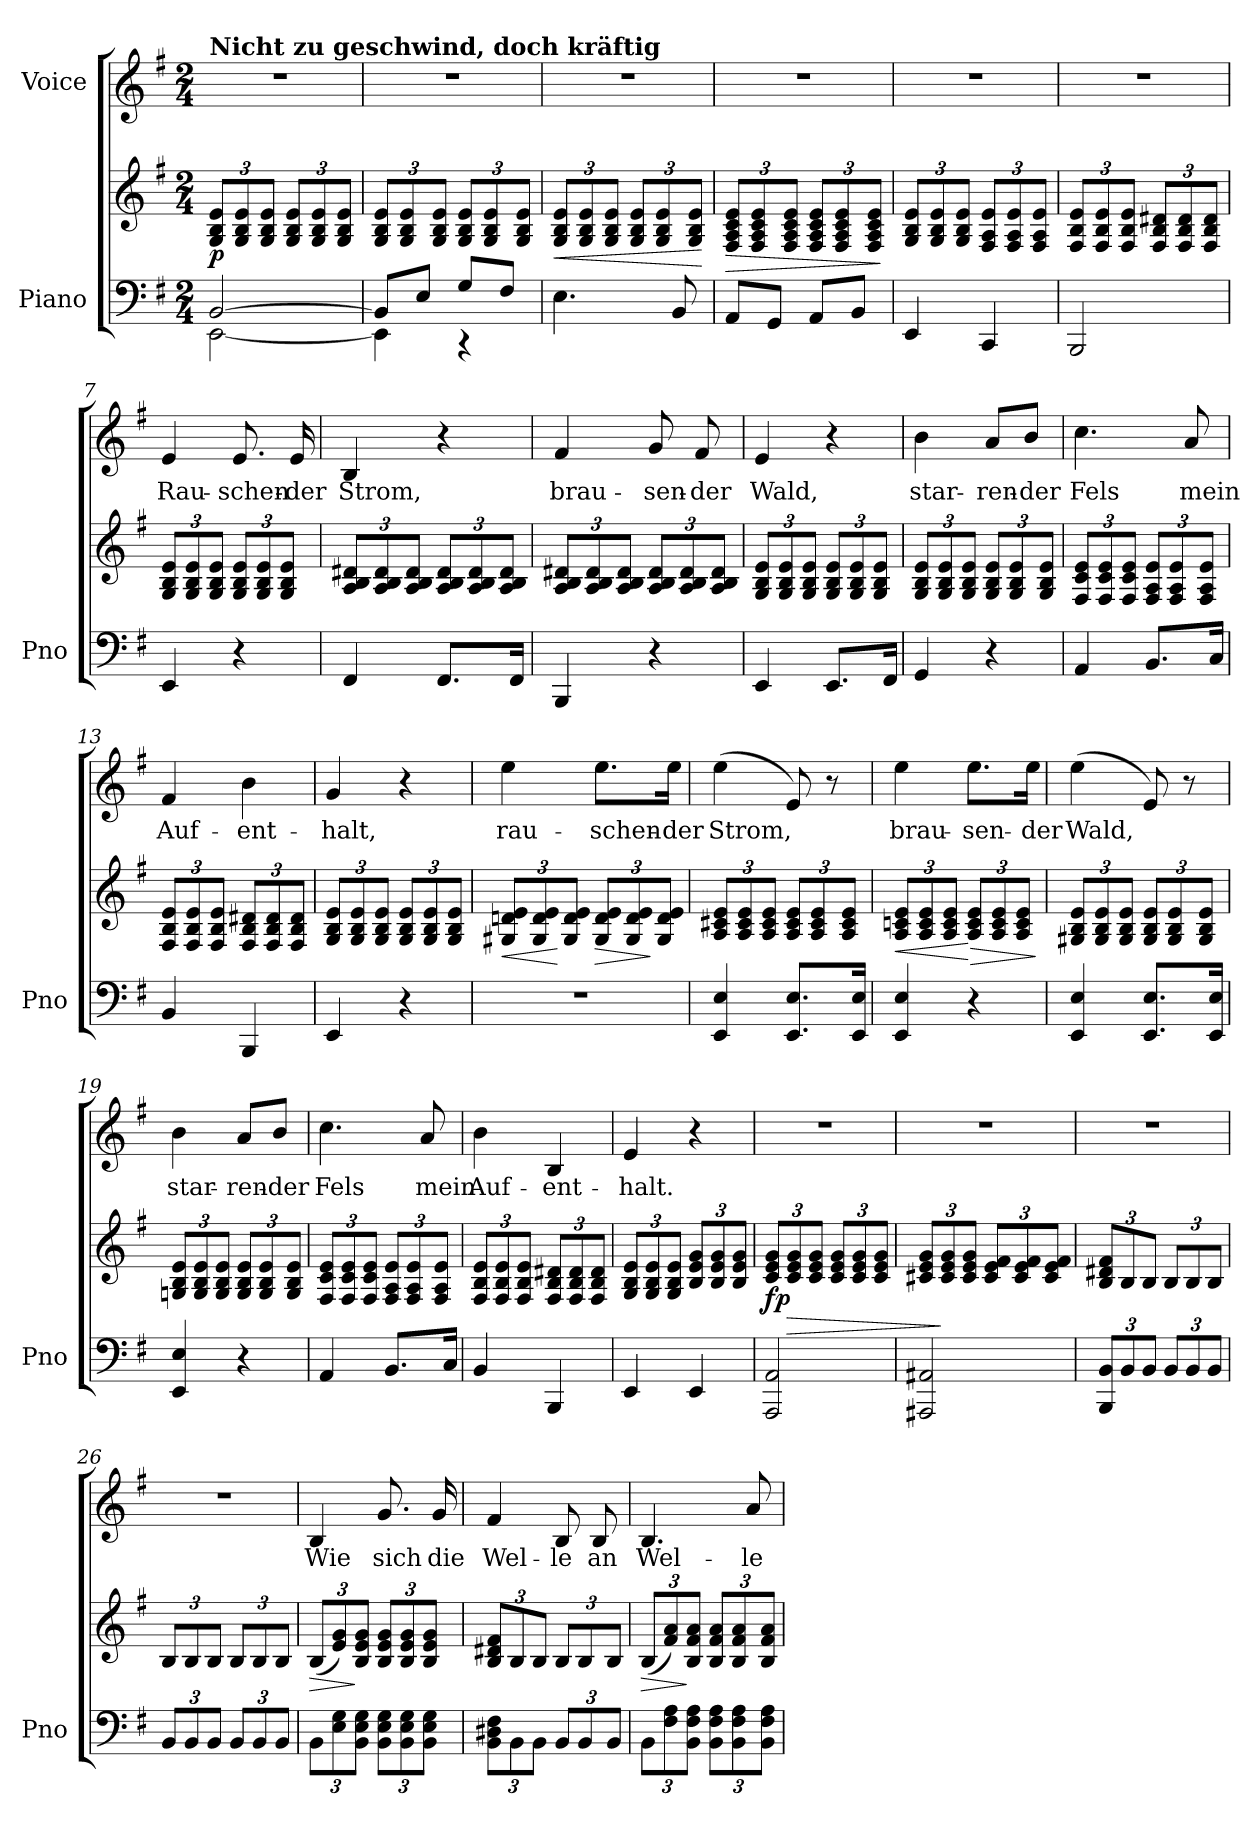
**kern	**kern	**dynam	**kern	**text
*part2	*part2	*part2	*part1	*part1
*staff3	*staff2	*staff2/3	*staff1	*staff1
*I"Piano	*	*	*I"Voice	*
*I'Pno	*	*	*	*
*clefF4	*clefG2	*	*clefG2	*
*k[f#]	*k[f#]	*	*k[f#]	*
*M2/4	*M2/4	*	*M2/4	*
=1	=1	=1	=1	=1
*^	*	*	*	*
*	*	*Xbrackettup	*	*	*
!	!	!	!	!LO:TX:a:B:t=Nicht zu geschwind, doch kräftig	!
!	!	!	!LO:DY:b	!	!
[2BB/	[2EE\	12G/ 12B/ 12e/L	p	2r	.
.	.	12G/ 12B/ 12e/	.	.	.
.	.	12G/ 12B/ 12e/J	.	.	.
.	.	12G/ 12B/ 12e/L	.	.	.
.	.	12G/ 12B/ 12e/	.	.	.
.	.	12G/ 12B/ 12e/J	.	.	.
=2	=2	=2	=2	=2	=2
8BB/L]	4EE\]	12G/ 12B/ 12e/L	.	2r	.
.	.	12G/ 12B/ 12e/	.	.	.
8E/J	.	.	.	.	.
.	.	12G/ 12B/ 12e/J	.	.	.
8G/L	4r	12G/ 12B/ 12e/L	.	.	.
.	.	12G/ 12B/ 12e/	.	.	.
8F#/J	.	.	.	.	.
.	.	12G/ 12B/ 12e/J	.	.	.
*v	*v	*	*	*	*
=3	=3	=3	=3	=3
!	!	!LO:HP:b	!	!
4.E\	12G/ 12B/ 12e/L	<	2r	.
.	12G/ 12B/ 12e/	.	.	.
.	12G/ 12B/ 12e/J	.	.	.
.	12G/ 12B/ 12e/L	.	.	.
.	12G/ 12B/ 12e/	.	.	.
8BB/	.	.	.	.
.	12G/ 12B/ 12e/J	.	.	.
.	.	[	.	.
=4	=4	=4	=4	=4
!	!	!LO:HP:b	!	!
8AA/L	12F#/ 12A/ 12c/ 12e/L	>	2r	.
.	12F#/ 12A/ 12c/ 12e/	.	.	.
8GG/J	.	.	.	.
.	12F#/ 12A/ 12c/ 12e/J	.	.	.
8AA/L	12F#/ 12A/ 12c/ 12e/L	.	.	.
.	12F#/ 12A/ 12c/ 12e/	.	.	.
8BB/J	.	.	.	.
.	12F#/ 12A/ 12c/ 12e/J	.	.	.
.	.	]	.	.
=5	=5	=5	=5	=5
4EE/	12G/ 12B/ 12e/L	.	2r	.
.	12G/ 12B/ 12e/	.	.	.
.	12G/ 12B/ 12e/J	.	.	.
4CC/	12F#/ 12A/ 12e/L	.	.	.
.	12F#/ 12A/ 12e/	.	.	.
.	12F#/ 12A/ 12e/J	.	.	.
!!LO:LB:g=z
=6	=6	=6	=6	=6
2BBB/	12F#/ 12B/ 12e/L	.	2r	.
.	12F#/ 12B/ 12e/	.	.	.
.	12F#/ 12B/ 12e/J	.	.	.
.	12F#/ 12B/ 12d#X/L	.	.	.
.	12F#/ 12B/ 12d#/	.	.	.
.	12F#/ 12B/ 12d#/J	.	.	.
=7	=7	=7	=7	=7
!	!	!	!	!LO:LY:b
4EE/	12G/ 12B/ 12e/L	.	4e/	Rau-
.	12G/ 12B/ 12e/	.	.	.
.	12G/ 12B/ 12e/J	.	.	.
!	!	!	!	!LO:LY:b
4r	12G/ 12B/ 12e/L	.	8.e/	-schen-
.	12G/ 12B/ 12e/	.	.	.
.	12G/ 12B/ 12e/J	.	.	.
!	!	!	!	!LO:LY:b
.	.	.	16e/	-der
=8	=8	=8	=8	=8
!	!	!	!	!LO:LY:b
4FF#/	12A/ 12B/ 12d#X/L	.	4B/	Strom,
.	12A/ 12B/ 12d#/	.	.	.
.	12A/ 12B/ 12d#/J	.	.	.
8.FF#/L	12A/ 12B/ 12d#/L	.	4r	.
.	12A/ 12B/ 12d#/	.	.	.
.	12A/ 12B/ 12d#/J	.	.	.
16FF#/Jk	.	.	.	.
=9	=9	=9	=9	=9
!	!	!	!	!LO:LY:b
4BBB/	12A/ 12B/ 12d#X/L	.	4f#/	brau-
.	12A/ 12B/ 12d#/	.	.	.
.	12A/ 12B/ 12d#/J	.	.	.
!	!	!	!	!LO:LY:b
4r	12A/ 12B/ 12d#/L	.	8g/	-sen-
.	12A/ 12B/ 12d#/	.	.	.
!	!	!	!	!LO:LY:b
.	.	.	8f#/	-der
.	12A/ 12B/ 12d#/J	.	.	.
=10	=10	=10	=10	=10
!	!	!	!	!LO:LY:b
4EE/	12G/ 12B/ 12e/L	.	4e/	Wald,
.	12G/ 12B/ 12e/	.	.	.
.	12G/ 12B/ 12e/J	.	.	.
8.EE/L	12G/ 12B/ 12e/L	.	4r	.
.	12G/ 12B/ 12e/	.	.	.
.	12G/ 12B/ 12e/J	.	.	.
16FF#/Jk	.	.	.	.
!!LO:LB:g=z
=11	=11	=11	=11	=11
!	!	!	!	!LO:LY:b
4GG/	12G/ 12B/ 12e/L	.	4b\	star-
.	12G/ 12B/ 12e/	.	.	.
.	12G/ 12B/ 12e/J	.	.	.
!	!	!	!	!LO:LY:b
4r	12G/ 12B/ 12e/L	.	8a/L	-ren-
.	12G/ 12B/ 12e/	.	.	.
!	!	!	!	!LO:LY:b
.	.	.	8b/J	-der
.	12G/ 12B/ 12e/J	.	.	.
=12	=12	=12	=12	=12
!	!	!	!	!LO:LY:b
4AA/	12F#/ 12c/ 12e/L	.	4.cc\	Fels
.	12F#/ 12c/ 12e/	.	.	.
.	12F#/ 12c/ 12e/J	.	.	.
8.BB/L	12F#/ 12A/ 12e/L	.	.	.
.	12F#/ 12A/ 12e/	.	.	.
!	!	!	!	!LO:LY:b
.	.	.	8a/	mein
.	12F#/ 12A/ 12e/J	.	.	.
16C/Jk	.	.	.	.
=13	=13	=13	=13	=13
!	!	!	!	!LO:LY:b
4BB/	12F#/ 12B/ 12e/L	.	4f#/	Auf-
.	12F#/ 12B/ 12e/	.	.	.
.	12F#/ 12B/ 12e/J	.	.	.
!	!	!	!	!LO:LY:b
4BBB/	12F#/ 12B/ 12d#X/L	.	4b\	-ent-
.	12F#/ 12B/ 12d#/	.	.	.
.	12F#/ 12B/ 12d#/J	.	.	.
=14	=14	=14	=14	=14
!	!	!	!	!LO:LY:b
4EE/	12G/ 12B/ 12e/L	.	4g/	-halt,
.	12G/ 12B/ 12e/	.	.	.
.	12G/ 12B/ 12e/J	.	.	.
4r	12G/ 12B/ 12e/L	.	4r	.
.	12G/ 12B/ 12e/	.	.	.
.	12G/ 12B/ 12e/J	.	.	.
=15	=15	=15	=15	=15
!	!	!LO:HP:b	!	!LO:LY:b
2r	12G#X/ 12dn/ 12e/L	<	4ee\	rau-
.	12G#/ 12d/ 12e/	.	.	.
.	12G#/ 12d/ 12e/J	[	.	.
!	!	!LO:HP:b	!	!LO:LY:b
.	12G#/ 12d/ 12e/L	>	8.ee\L	-schen-
.	12G#/ 12d/ 12e/	.	.	.
.	12G#/ 12d/ 12e/J	]	.	.
!	!	!	!	!LO:LY:b
.	.	.	16ee\Jk	-der
!!LO:LB:g=z
=16	=16	=16	=16	=16
!	!	!	!	!LO:LY:b
4EE/ 4E/	12A/ 12c#X/ 12e/L	.	(4ee\	Strom,
.	12A/ 12c#/ 12e/	.	.	.
.	12A/ 12c#/ 12e/J	.	.	.
8.EE/ 8.E/L	12A/ 12c#/ 12e/L	.	8e/)	.
.	12A/ 12c#/ 12e/	.	.	.
.	.	.	8r	.
.	12A/ 12c#/ 12e/J	.	.	.
16EE/ 16E/Jk	.	.	.	.
!!LO:LB:g=z
=17	=17	=17	=17	=17
!	!	!LO:HP:b	!	!LO:LY:b
4EE/ 4E/	12A/ 12cn/ 12e/L	<	4ee\	brau-
.	12A/ 12c/ 12e/	.	.	.
.	12A/ 12c/ 12e/J	.	.	.
!	!	!LO:HP:n=1:b	!	!LO:LY:b
4r	12A/ 12c/ 12e/L	[ >	8.ee\L	-sen-
.	12A/ 12c/ 12e/	.	.	.
.	12A/ 12c/ 12e/J	.	.	.
!	!	!	!	!LO:LY:b
.	.	.	16ee\Jk	-der
.	.	]	.	.
=18	=18	=18	=18	=18
!	!	!	!	!LO:LY:b
4EE/ 4E/	12G#X/ 12B/ 12e/L	.	(4ee\	Wald,
.	12G#/ 12B/ 12e/	.	.	.
.	12G#/ 12B/ 12e/J	.	.	.
8.EE/ 8.E/L	12G#/ 12B/ 12e/L	.	8e/)	.
.	12G#/ 12B/ 12e/	.	.	.
.	.	.	8r	.
.	12G#/ 12B/ 12e/J	.	.	.
16EE/ 16E/Jk	.	.	.	.
=19	=19	=19	=19	=19
!	!	!	!	!LO:LY:b
4EE/ 4E/	12Gn/ 12B/ 12e/L	.	4b\	star-
.	12G/ 12B/ 12e/	.	.	.
.	12G/ 12B/ 12e/J	.	.	.
!	!	!	!	!LO:LY:b
4r	12G/ 12B/ 12e/L	.	8a/L	-ren-
.	12G/ 12B/ 12e/	.	.	.
!	!	!	!	!LO:LY:b
.	.	.	8b/J	-der
.	12G/ 12B/ 12e/J	.	.	.
=20	=20	=20	=20	=20
!	!	!	!	!LO:LY:b
4AA/	12F#/ 12c/ 12e/L	.	4.cc\	Fels
.	12F#/ 12c/ 12e/	.	.	.
.	12F#/ 12c/ 12e/J	.	.	.
8.BB/L	12F#/ 12A/ 12e/L	.	.	.
.	12F#/ 12A/ 12e/	.	.	.
!	!	!	!	!LO:LY:b
.	.	.	8a/	mein
.	12F#/ 12A/ 12e/J	.	.	.
16C/Jk	.	.	.	.
=21	=21	=21	=21	=21
!	!	!	!	!LO:LY:b
4BB/	12F#/ 12B/ 12e/L	.	4b\	Auf-
.	12F#/ 12B/ 12e/	.	.	.
.	12F#/ 12B/ 12e/J	.	.	.
!	!	!	!	!LO:LY:b
4BBB/	12F#/ 12B/ 12d#X/L	.	4B/	-ent-
.	12F#/ 12B/ 12d#/	.	.	.
.	12F#/ 12B/ 12d#/J	.	.	.
!!LO:PB:g=z
=22	=22	=22	=22	=22
!	!	!	!	!LO:LY:b
4EE/	12G/ 12B/ 12e/L	.	4e/	-halt.
.	12G/ 12B/ 12e/	.	.	.
.	12G/ 12B/ 12e/J	.	.	.
4EE/	12B/ 12e/ 12g/L	.	4r	.
.	12B/ 12e/ 12g/	.	.	.
.	12B/ 12e/ 12g/J	.	.	.
!!LO:PB:g=z
=23	=23	=23	=23	=23
!	!	!LO:DY:b	!	!
2AAA/ 2AA/	12c/ 12e/ 12g/L	fp	2r	.
!	!	!LO:HP:b	!	!
.	12c/ 12e/ 12g/	>	.	.
.	12c/ 12e/ 12g/J	.	.	.
.	12c/ 12e/ 12g/L	.	.	.
.	12c/ 12e/ 12g/	.	.	.
.	12c/ 12e/ 12g/J	.	.	.
=24	=24	=24	=24	=24
2AAA#X/ 2AA#X/	12c#X/ 12e/ 12g/L	.	2r	.
.	12c#/ 12e/ 12g/	]	.	.
.	12c#/ 12e/ 12g/J	.	.	.
.	12c#/ 12e/ 12f#/L	.	.	.
.	12c#/ 12e/ 12f#/	.	.	.
.	12c#/ 12e/ 12f#/J	.	.	.
=25	=25	=25	=25	=25
*Xbrackettup	*	*	*	*
12BBB/ 12BB/L	12B/ 12d#X/ 12f#/L	.	2r	.
12BB/	12B/	.	.	.
12BB/J	12B/J	.	.	.
12BB/L	12B/L	.	.	.
12BB/	12B/	.	.	.
12BB/J	12B/J	.	.	.
=26	=26	=26	=26	=26
12BB/L	12B/L	.	2r	.
12BB/	12B/	.	.	.
12BB/J	12B/J	.	.	.
12BB/L	12B/L	.	.	.
12BB/	12B/	.	.	.
12BB/J	12B/J	.	.	.
=27	=27	=27	=27	=27
!	!	!LO:HP:b	!	!LO:LY:b
12BB\L	(12B/L	>	4B/	Wie
12E\ 12G\	12e/ 12g/)	.	.	.
12BB\ 12E\ 12G\J	12B/ 12e/ 12g/J	]	.	.
!	!	!	!	!LO:LY:b
12BB\ 12E\ 12G\L	12B/ 12e/ 12g/L	.	8.g/	sich
12BB\ 12E\ 12G\	12B/ 12e/ 12g/	.	.	.
12BB\ 12E\ 12G\J	12B/ 12e/ 12g/J	.	.	.
!	!	!	!	!LO:LY:b
.	.	.	16g/	die
!!LO:LB:g=z
=28	=28	=28	=28	=28
!	!	!	!	!LO:LY:b
12BB\ 12D#X\ 12F#\L	12B/ 12d#X/ 12f#/L	.	4f#/	Wel-
12BB\	12B/	.	.	.
12BB\J	12B/J	.	.	.
!	!	!	!	!LO:LY:b
12BB/L	12B/L	.	8B/	-le
12BB/	12B/	.	.	.
!	!	!	!	!LO:LY:b
.	.	.	8B/	an
12BB/J	12B/J	.	.	.
!!LO:LB:g=z
=29	=29	=29	=29	=29
!	!	!LO:HP:b	!	!LO:LY:b
12BB\L	(12B/L	>	4.B/	Wel-
12F#\ 12A\	12f#/ 12a/)	.	.	.
12BB\ 12F#\ 12A\J	12B/ 12f#/ 12a/J	]	.	.
12BB\ 12F#\ 12A\L	12B/ 12f#/ 12a/L	.	.	.
12BB\ 12F#\ 12A\	12B/ 12f#/ 12a/	.	.	.
!	!	!	!	!LO:LY:b
.	.	.	8a/	-le
12BB\ 12F#\ 12A\J	12B/ 12f#/ 12a/J	.	.	.
=	=	=	=	=
*-	*-	*-	*-	*-
